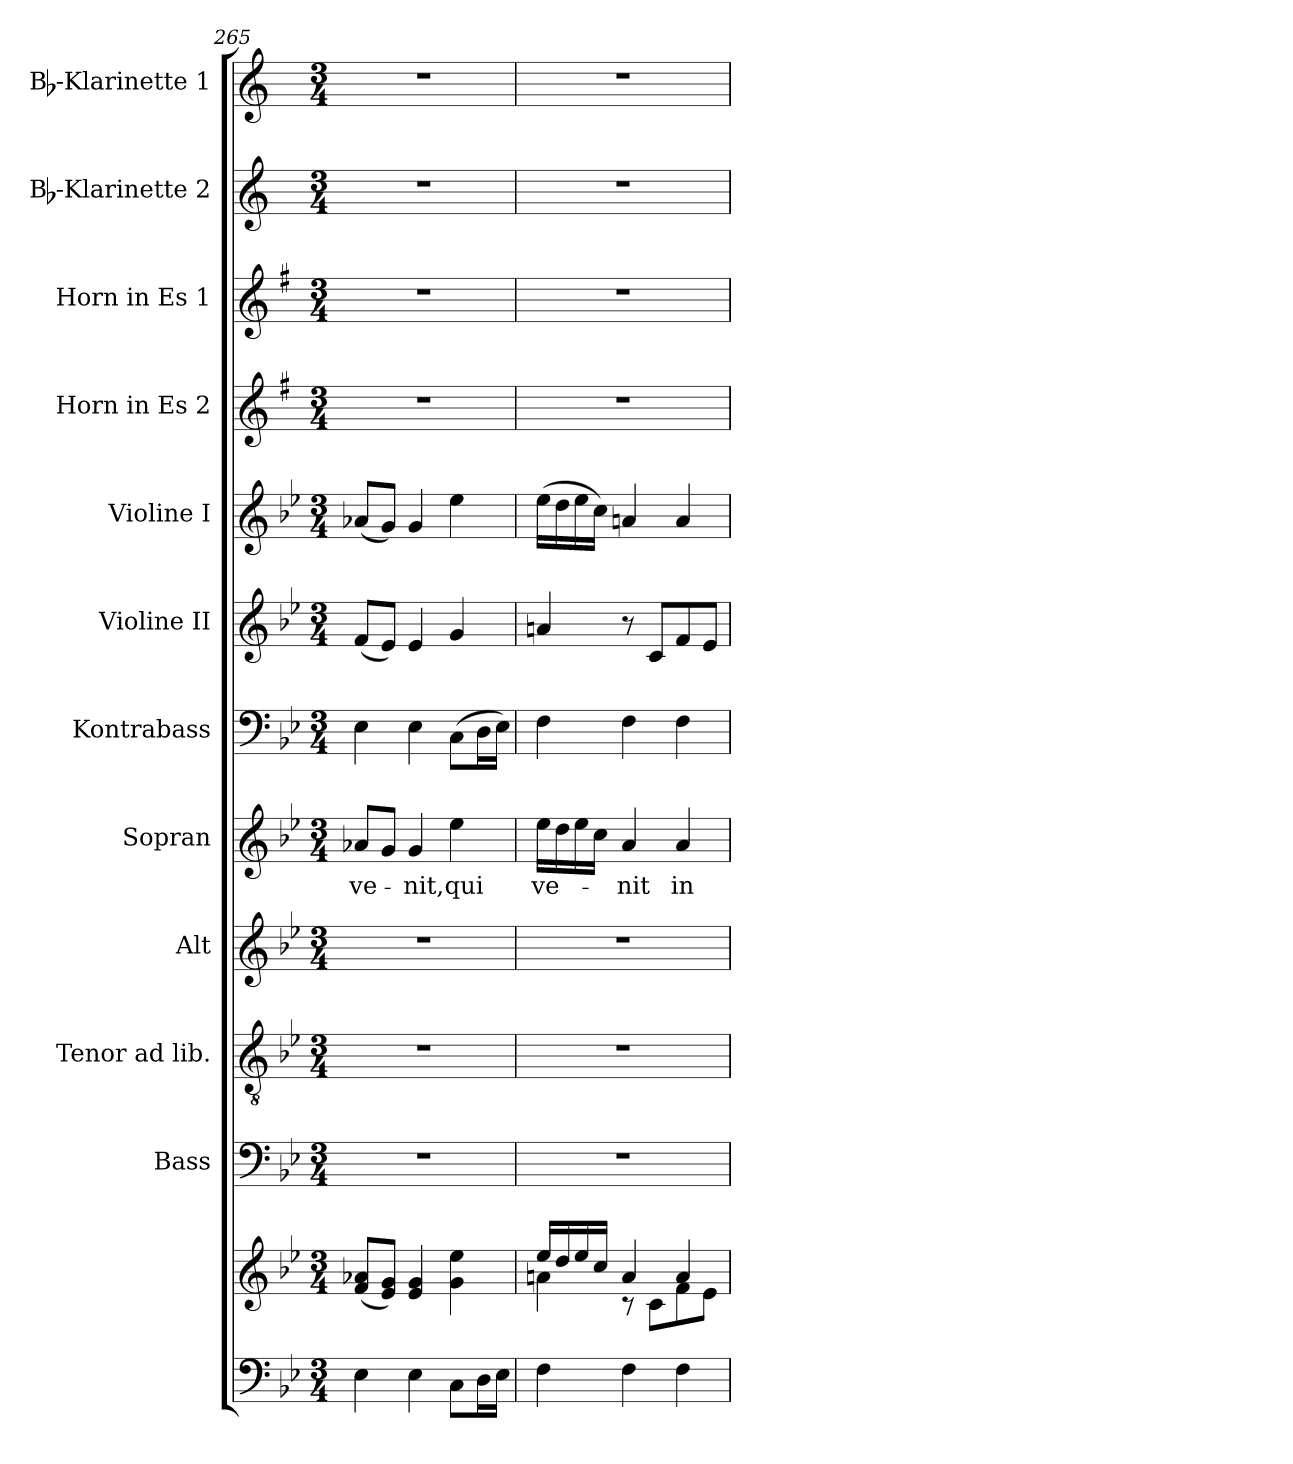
**kern	**kern	**kern	**kern	**kern	**kern	**text	**kern	**kern	**kern	**kern	**kern	**kern	**kern
*part12	*part12	*part11	*part10	*part9	*part8	*part8	*part7	*part6	*part5	*part4	*part3	*part2	*part1
*staff13	*staff12	*staff11	*staff10	*staff9	*staff8	*staff8	*staff7	*staff6	*staff5	*staff4	*staff3	*staff2	*staff1
*	*	*I"Bass	*I"Tenor ad lib.	*I"Alt	*I"Sopran	*	*I"Kontrabass	*I"Violine II	*I"Violine I	*I"Horn in Es 2	*I"Horn in Es 1	*I"Bb-Klarinette 2	*I"Bb-Klarinette 1
*	*	*I'B.	*I'T.	*I'A.	*I'S.	*	*I'Kb.	*I'Vl. II	*I'Vl. I	*	*	*I'Bb Kl. 2	*I'Bb Kl. 1
!!LO:PB:g=z
*clefF4	*clefG2	*clefF4	*clefGv2	*clefG2	*clefG2	*	*clefF4	*clefG2	*clefG2	*clefG2	*clefG2	*clefG2	*clefG2
*	*	*	*	*	*	*	*ITrd7c12	*	*	*ITrd5c9	*ITrd5c9	*ITrd1c2	*ITrd1c2
*k[b-e-]	*k[b-e-]	*k[b-e-]	*k[b-e-]	*k[b-e-]	*k[b-e-]	*	*k[b-e-]	*k[b-e-]	*k[b-e-]	*k[b-e-]	*k[b-e-]	*k[b-e-]	*k[b-e-]
*B-:	*B-:	*B-:	*B-:	*B-:	*B-:	*	*B-:	*B-:	*B-:	*B-:	*B-:	*B-:	*B-:
*M3/4	*M3/4	*M3/4	*M3/4	*M3/4	*M3/4	*	*M3/4	*M3/4	*M3/4	*M3/4	*M3/4	*M3/4	*M3/4
=265	=265	=265	=265	=265	=265	=265	=265	=265	=265	=265	=265	=265	=265
!	!	!	!	!	!	!LO:LY:b	!	!	!	!	!	!	!
4E-\	(<8f/ 8a-X/L	2.r	2.r	2.r	8a-X/L	ve-	4EE-\	(<8f/L	(<8a-X/L	2.r	2.r	2.r	2.r
.	8e-/ 8g/J)	.	.	.	8g/J	.	.	8e-/J)	8g/J)	.	.	.	.
!	!	!	!	!	!	!LO:LY:b	!	!	!	!	!	!	!
4E-\	4e-/ 4g/	.	.	.	4g/	-nit,	4EE-\	4e-/	4g/	.	.	.	.
!	!	!	!	!	!	!LO:LY:b	!	!	!	!	!	!	!
8C\L	4g\ 4ee-\	.	.	.	4ee-\	qui	(>8CC\L	4g/	4ee-\	.	.	.	.
16D\L	.	.	.	.	.	.	16DD\L	.	.	.	.	.	.
16E-\JJ	.	.	.	.	.	.	16EE-\JJ)	.	.	.	.	.	.
=266	=266	=266	=266	=266	=266	=266	=266	=266	=266	=266	=266	=266	=266
*	*^	*	*	*	*	*	*	*	*	*	*	*	*
!	!	!	!	!	!	!	!LO:LY:b	!	!	!	!	!	!	!
4F\	16ee-/LL	4an\	2.r	2.r	2.r	16ee-\LL	ve-	4FF\	4an/	(>16ee-\LL	2.r	2.r	2.r	2.r
.	16dd/	.	.	.	.	16dd\	.	.	.	16dd\	.	.	.	.
.	16ee-/	.	.	.	.	16ee-\	.	.	.	16ee-\	.	.	.	.
.	16cc/JJ	.	.	.	.	16cc\JJ	.	.	.	16cc\JJ)	.	.	.	.
!	!	!	!	!	!	!	!LO:LY:b	!	!	!	!	!	!	!
4F\	4a/	8rc	.	.	.	4a/	-nit	4FF\	8r	4an/	.	.	.	.
.	.	8c\L	.	.	.	.	.	.	8c/L	.	.	.	.	.
!	!	!	!	!	!	!	!LO:LY:b	!	!	!	!	!	!	!
4F\	4a/	8f\	.	.	.	4a/	in	4FF\	8f/	4a/	.	.	.	.
.	.	8e-\J	.	.	.	.	.	.	8e-/J	.	.	.	.	.
*	*v	*v	*	*	*	*	*	*	*	*	*	*	*	*
=	=	=	=	=	=	=	=	=	=	=	=	=	=
*-	*-	*-	*-	*-	*-	*-	*-	*-	*-	*-	*-	*-	*-
